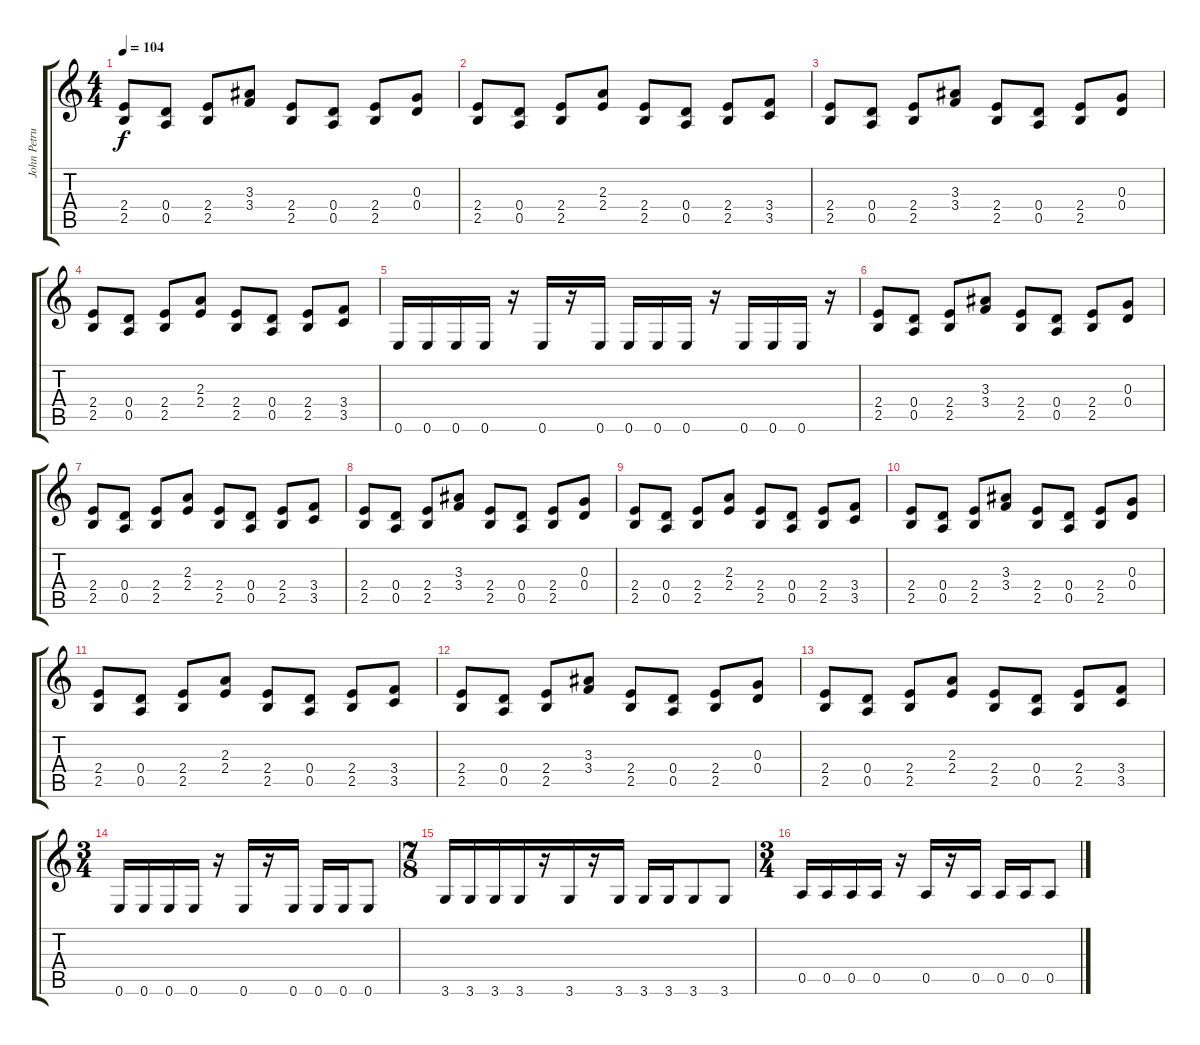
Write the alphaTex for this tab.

\track ("John Petrucci " "John Petru") {instrument distortionguitar}
\staff {score tabs}
\tuning (E4 B3 G3 D3 A2 E2) {hide}
\ts (4 4)
\tempo 104
\clef g2
\ks c
(2.4 2.5).8{dy f} (0.4 0.5).8 (2.4 2.5).8 (3.3 3.4).8 (2.4 2.5).8 (0.4 0.5).8 (2.4 2.5).8 (0.3 0.4).8 |
(2.4 2.5).8 (0.4 0.5).8 (2.4 2.5).8 (2.3 2.4).8 (2.4 2.5).8 (0.4 0.5).8 (2.4 2.5).8 (3.4 3.5).8 |
(2.4 2.5).8 (0.4 0.5).8 (2.4 2.5).8 (3.3 3.4).8 (2.4 2.5).8 (0.4 0.5).8 (2.4 2.5).8 (0.3 0.4).8 |
(2.4 2.5).8 (0.4 0.5).8 (2.4 2.5).8 (2.3 2.4).8 (2.4 2.5).8 (0.4 0.5).8 (2.4 2.5).8 (3.4 3.5).8 |
0.6.16 0.6.16 0.6.16 0.6.16 r.16 0.6.16 r.16 0.6.16 0.6.16 0.6.16 0.6.16 r.16 0.6.16 0.6.16 0.6.16 r.16 |
(2.4 2.5).8 (0.4 0.5).8 (2.4 2.5).8 (3.3 3.4).8 (2.4 2.5).8 (0.4 0.5).8 (2.4 2.5).8 (0.3 0.4).8 |
(2.4 2.5).8 (0.4 0.5).8 (2.4 2.5).8 (2.3 2.4).8 (2.4 2.5).8 (0.4 0.5).8 (2.4 2.5).8 (3.4 3.5).8 |
(2.4 2.5).8 (0.4 0.5).8 (2.4 2.5).8 (3.3 3.4).8 (2.4 2.5).8 (0.4 0.5).8 (2.4 2.5).8 (0.3 0.4).8 |
(2.4 2.5).8 (0.4 0.5).8 (2.4 2.5).8 (2.3 2.4).8 (2.4 2.5).8 (0.4 0.5).8 (2.4 2.5).8 (3.4 3.5).8 |
(2.4 2.5).8 (0.4 0.5).8 (2.4 2.5).8 (3.3 3.4).8 (2.4 2.5).8 (0.4 0.5).8 (2.4 2.5).8 (0.3 0.4).8 |
(2.4 2.5).8 (0.4 0.5).8 (2.4 2.5).8 (2.3 2.4).8 (2.4 2.5).8 (0.4 0.5).8 (2.4 2.5).8 (3.4 3.5).8 |
(2.4 2.5).8 (0.4 0.5).8 (2.4 2.5).8 (3.3 3.4).8 (2.4 2.5).8 (0.4 0.5).8 (2.4 2.5).8 (0.3 0.4).8 |
(2.4 2.5).8 (0.4 0.5).8 (2.4 2.5).8 (2.3 2.4).8 (2.4 2.5).8 (0.4 0.5).8 (2.4 2.5).8 (3.4 3.5).8 |
\ts (3 4)
0.6.16 0.6.16 0.6.16 0.6.16 r.16 0.6.16 r.16 0.6.16 0.6.16 0.6.16 0.6.8 |
\ts (7 8)
3.6.16 3.6.16 3.6.16 3.6.16 r.16 3.6.16 r.16 3.6.16 3.6.16 3.6.16 3.6.8 3.6.8 |
\ts (3 4)
0.5.16 0.5.16 0.5.16 0.5.16 r.16 0.5.16 r.16 0.5.16 0.5.16 0.5.16 0.5.8
